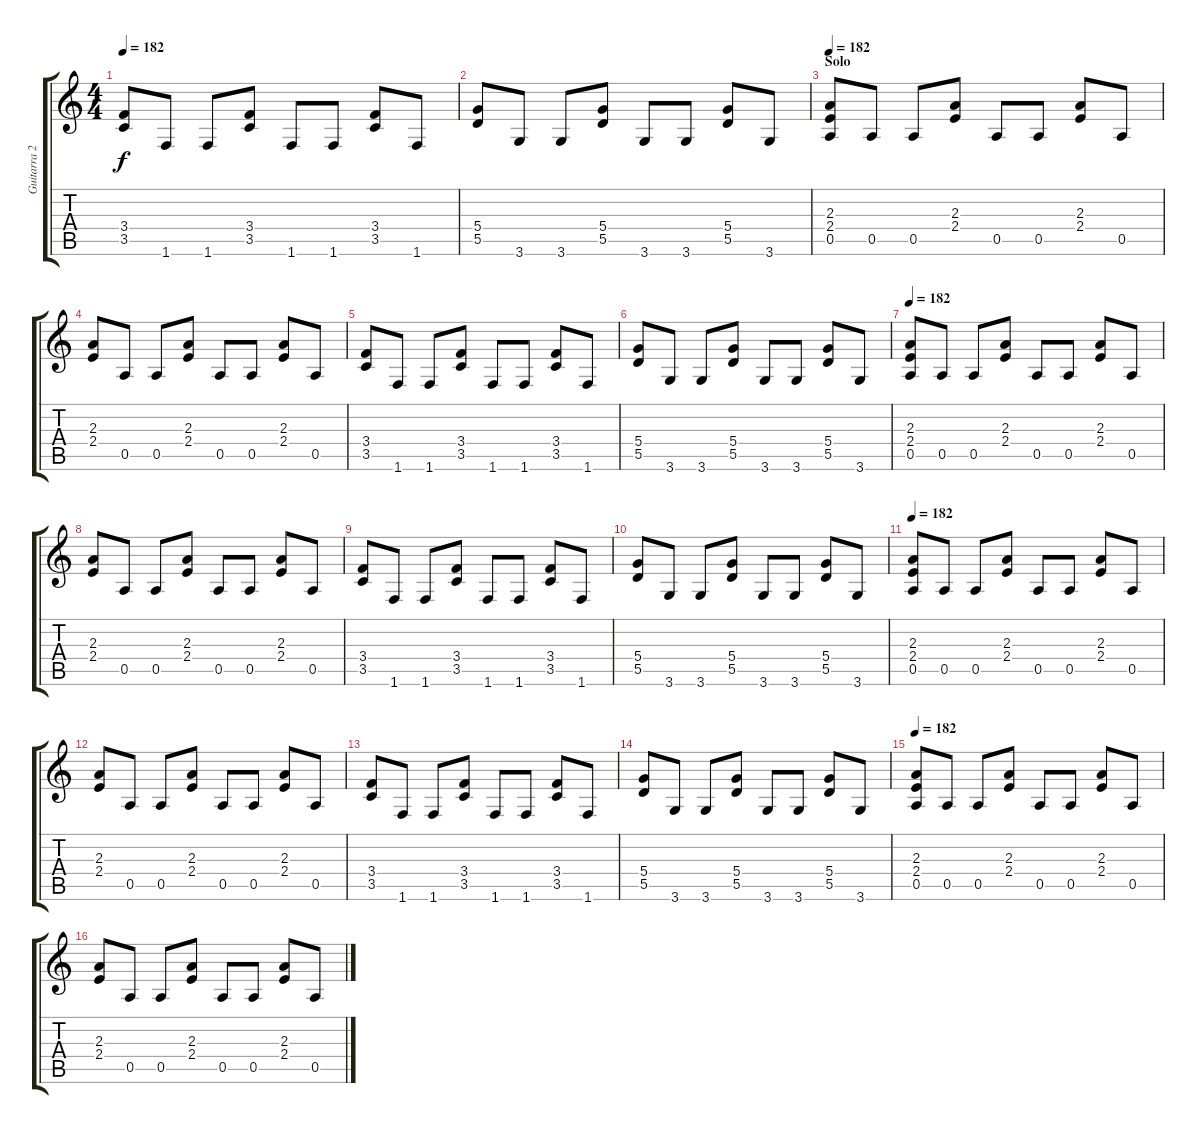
\track ("Guitarra 2" "Guitarra 2") {instrument distortionguitar}
\staff {score tabs}
\tuning (E4 B3 G3 D3 A2 E2) {hide}
\ts (4 4)
\tempo 182
\clef g2
\ks c
(3.4 3.5).8{dy f} 1.6.8 1.6.8 (3.4 3.5).8 1.6.8 1.6.8 (3.4 3.5).8 1.6.8 |
(5.4 5.5).8 3.6.8 3.6.8 (5.4 5.5).8 3.6.8 3.6.8 (5.4 5.5).8 3.6.8 |
\section ("" "Solo")
\tempo 182
(2.3 2.4 0.5).8{volume 14} 0.5.8 0.5.8 (2.3 2.4).8 0.5.8 0.5.8 (2.3 2.4).8 0.5.8 |
(2.3 2.4).8 0.5.8 0.5.8 (2.3 2.4).8 0.5.8 0.5.8 (2.3 2.4).8 0.5.8 |
(3.4 3.5).8 1.6.8 1.6.8 (3.4 3.5).8 1.6.8 1.6.8 (3.4 3.5).8 1.6.8 |
(5.4 5.5).8 3.6.8 3.6.8 (5.4 5.5).8 3.6.8 3.6.8 (5.4 5.5).8 3.6.8 |
\tempo 182
(2.3 2.4 0.5).8{volume 14} 0.5.8 0.5.8 (2.3 2.4).8 0.5.8 0.5.8 (2.3 2.4).8 0.5.8 |
(2.3 2.4).8 0.5.8 0.5.8 (2.3 2.4).8 0.5.8 0.5.8 (2.3 2.4).8 0.5.8 |
(3.4 3.5).8 1.6.8 1.6.8 (3.4 3.5).8 1.6.8 1.6.8 (3.4 3.5).8 1.6.8 |
(5.4 5.5).8 3.6.8 3.6.8 (5.4 5.5).8 3.6.8 3.6.8 (5.4 5.5).8 3.6.8 |
\tempo 182
(2.3 2.4 0.5).8{volume 14} 0.5.8 0.5.8 (2.3 2.4).8 0.5.8 0.5.8 (2.3 2.4).8 0.5.8 |
(2.3 2.4).8 0.5.8 0.5.8 (2.3 2.4).8 0.5.8 0.5.8 (2.3 2.4).8 0.5.8 |
(3.4 3.5).8 1.6.8 1.6.8 (3.4 3.5).8 1.6.8 1.6.8 (3.4 3.5).8 1.6.8 |
(5.4 5.5).8 3.6.8 3.6.8 (5.4 5.5).8 3.6.8 3.6.8 (5.4 5.5).8 3.6.8 |
\tempo 182
(2.3 2.4 0.5).8{volume 14} 0.5.8 0.5.8 (2.3 2.4).8 0.5.8 0.5.8 (2.3 2.4).8 0.5.8 |
(2.3 2.4).8 0.5.8 0.5.8 (2.3 2.4).8 0.5.8 0.5.8 (2.3 2.4).8 0.5.8
